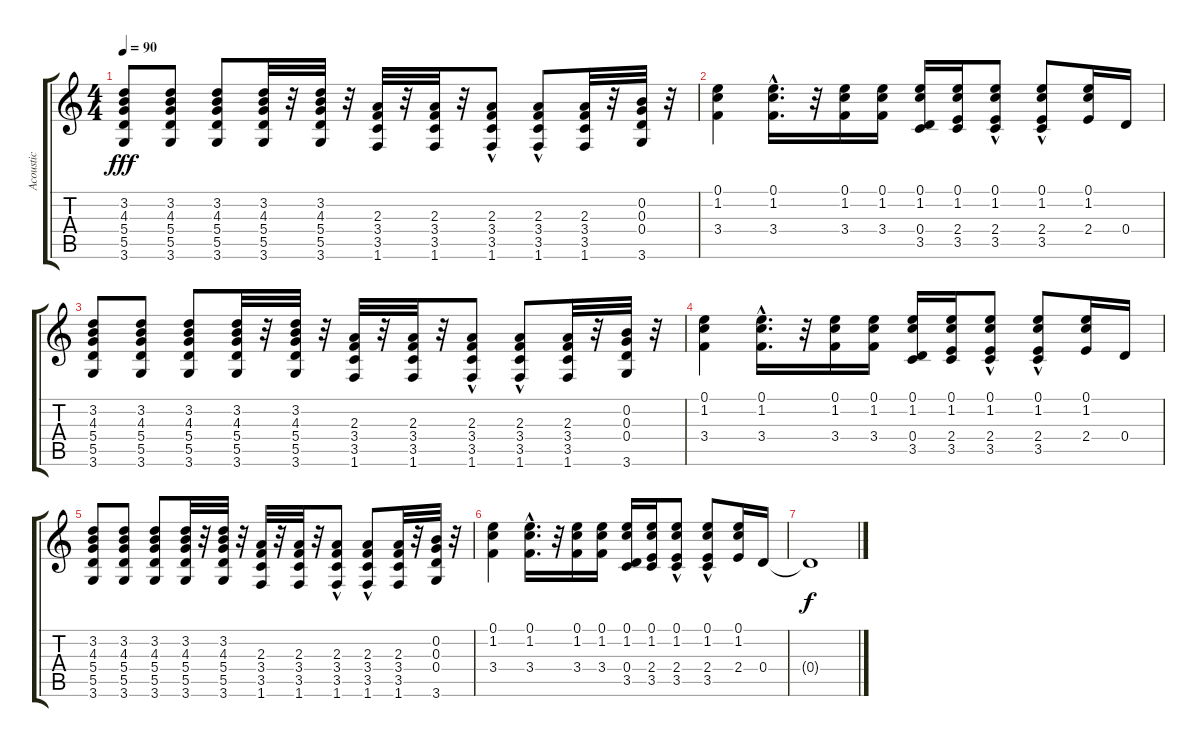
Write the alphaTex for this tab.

\track ("Acoustic" "Acoustic") {instrument acousticguitarsteel}
\staff {score tabs}
\tuning (E4 B3 G3 D3 A2 E2) {hide}
\ts (4 4)
\tempo 90
\clef g2
\ks c
(3.2 4.3 5.4 5.5 3.6).8{dy fff} (3.2 4.3 5.4 5.5 3.6).8 (3.2 4.3 5.4 5.5 3.6).8 (3.2 4.3 5.4 5.5 3.6).32 r.32 (3.2 4.3 5.4 5.5 3.6).32 r.32 (2.3 3.4 3.5 1.6).32 r.32 (2.3 3.4 3.5 1.6).32 r.32 (2.3{hac} 3.4 3.5 1.6).8 (2.3{hac} 3.4 3.5 1.6).8 (2.3 3.4 3.5 1.6).32 r.32 (0.2 0.3 0.4 3.6).32 r.32 |
(0.1 1.2 3.4).4 (0.1{hac} 1.2{hac} 3.4{hac}).16{d} r.32 (0.1 1.2 3.4).16 (0.1 1.2 3.4).16 (0.1 1.2 0.4 3.5).16 (0.1 1.2 2.4 3.5).16 (0.1 1.2 2.4{hac} 3.5{hac}).8 (0.1 1.2 2.4{hac} 3.5{hac}).8 (0.1 1.2 2.4).16 0.4.16 |
(3.2 4.3 5.4 5.5 3.6).8 (3.2 4.3 5.4 5.5 3.6).8 (3.2 4.3 5.4 5.5 3.6).8 (3.2 4.3 5.4 5.5 3.6).32 r.32 (3.2 4.3 5.4 5.5 3.6).32 r.32 (2.3 3.4 3.5 1.6).32 r.32 (2.3 3.4 3.5 1.6).32 r.32 (2.3{hac} 3.4 3.5 1.6).8 (2.3{hac} 3.4 3.5 1.6).8 (2.3 3.4 3.5 1.6).32 r.32 (0.2 0.3 0.4 3.6).32 r.32 |
(0.1 1.2 3.4).4 (0.1{hac} 1.2{hac} 3.4{hac}).16{d} r.32 (0.1 1.2 3.4).16 (0.1 1.2 3.4).16 (0.1 1.2 0.4 3.5).16 (0.1 1.2 2.4 3.5).16 (0.1 1.2 2.4{hac} 3.5{hac}).8 (0.1 1.2 2.4{hac} 3.5{hac}).8 (0.1 1.2 2.4).16 0.4.16 |
(3.2 4.3 5.4 5.5 3.6).8 (3.2 4.3 5.4 5.5 3.6).8 (3.2 4.3 5.4 5.5 3.6).8 (3.2 4.3 5.4 5.5 3.6).32 r.32 (3.2 4.3 5.4 5.5 3.6).32 r.32 (2.3 3.4 3.5 1.6).32 r.32 (2.3 3.4 3.5 1.6).32 r.32 (2.3{hac} 3.4 3.5 1.6).8 (2.3{hac} 3.4 3.5 1.6).8 (2.3 3.4 3.5 1.6).32 r.32 (0.2 0.3 0.4 3.6).32 r.32 |
(0.1 1.2 3.4).4 (0.1{hac} 1.2{hac} 3.4{hac}).16{d} r.32 (0.1 1.2 3.4).16 (0.1 1.2 3.4).16 (0.1 1.2 0.4 3.5).16 (0.1 1.2 2.4 3.5).16 (0.1 1.2 2.4{hac} 3.5{hac}).8 (0.1 1.2 2.4{hac} 3.5{hac}).8 (0.1 1.2 2.4).16 0.4.16 |
0.4{t}.1{dy f}
